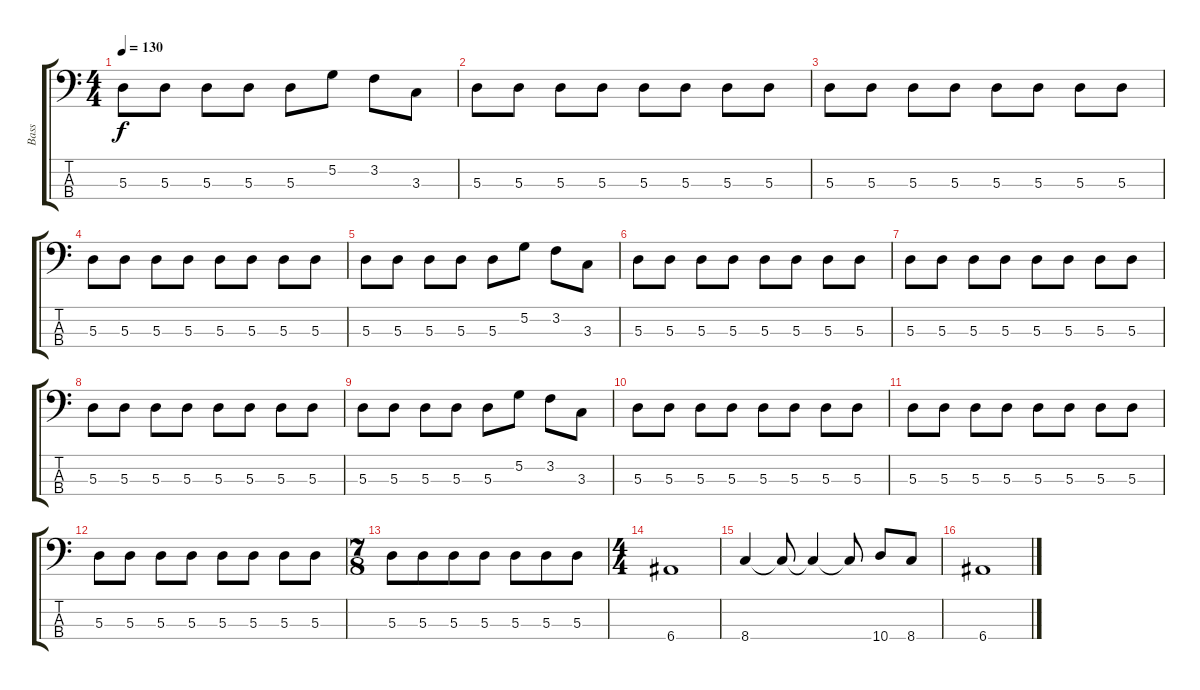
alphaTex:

\track ("Bass" "Bass") {instrument electricbassfinger}
\staff {score tabs}
\tuning (G2 D2 A1 E1) {hide}
\ts (4 4)
\tempo 130
\clef f4
\ks c
5.3.8{dy f} 5.3.8 5.3.8 5.3.8 5.3.8 5.2.8 3.2.8 3.3.8 |
5.3.8 5.3.8 5.3.8 5.3.8 5.3.8 5.3.8 5.3.8 5.3.8 |
5.3.8 5.3.8 5.3.8 5.3.8 5.3.8 5.3.8 5.3.8 5.3.8 |
5.3.8 5.3.8 5.3.8 5.3.8 5.3.8 5.3.8 5.3.8 5.3.8 |
5.3.8 5.3.8 5.3.8 5.3.8 5.3.8 5.2.8 3.2.8 3.3.8 |
5.3.8 5.3.8 5.3.8 5.3.8 5.3.8 5.3.8 5.3.8 5.3.8 |
5.3.8 5.3.8 5.3.8 5.3.8 5.3.8 5.3.8 5.3.8 5.3.8 |
5.3.8 5.3.8 5.3.8 5.3.8 5.3.8 5.3.8 5.3.8 5.3.8 |
5.3.8 5.3.8 5.3.8 5.3.8 5.3.8 5.2.8 3.2.8 3.3.8 |
5.3.8 5.3.8 5.3.8 5.3.8 5.3.8 5.3.8 5.3.8 5.3.8 |
5.3.8 5.3.8 5.3.8 5.3.8 5.3.8 5.3.8 5.3.8 5.3.8 |
5.3.8 5.3.8 5.3.8 5.3.8 5.3.8 5.3.8 5.3.8 5.3.8 |
\ts (7 8)
5.3.8 5.3.8 5.3.8 5.3.8 5.3.8 5.3.8 5.3.8 |
\ts (4 4)
6.4.1 |
8.4.4 8.4{t}.8 8.4{t}.4 8.4{t}.8 10.4.8 8.4.8 |
6.4.1
